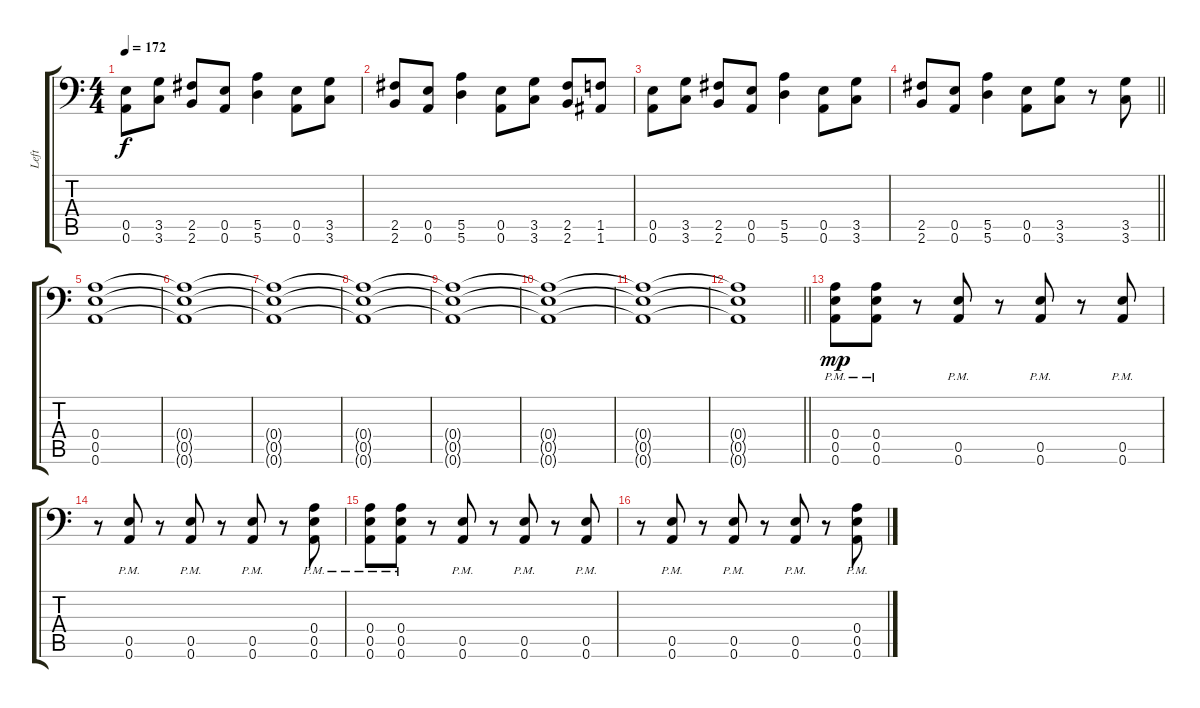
\track ("Left" "Left") {instrument distortionguitar}
\staff {score tabs}
\tuning (B3 Gb3 D3 A2 E2 A1) {hide}
\ts (4 4)
\tempo 172
\clef f4
\ks c
(0.5 0.6).8{dy f} (3.5 3.6).8 (2.5 2.6).8 (0.5 0.6).8 (5.5 5.6).4 (0.5 0.6).8 (3.5 3.6).8 |
(2.5 2.6).8 (0.5 0.6).8 (5.5 5.6).4 (0.5 0.6).8 (3.5 3.6).8 (2.5 2.6).8 (1.5 1.6).8 |
(0.5 0.6).8 (3.5 3.6).8 (2.5 2.6).8 (0.5 0.6).8 (5.5 5.6).4 (0.5 0.6).8 (3.5 3.6).8 |
\barLineRight lightlight
(2.5 2.6).8 (0.5 0.6).8 (5.5 5.6).4 (0.5 0.6).8 (3.5 3.6).8 r.8 (3.5 3.6).8 |
(0.4 0.5 0.6).1 |
(0.4{t} 0.5{t} 0.6{t}).1 |
(0.4{t} 0.5{t} 0.6{t}).1 |
(0.4{t} 0.5{t} 0.6{t}).1 |
(0.4{t} 0.5{t} 0.6{t}).1 |
(0.4{t} 0.5{t} 0.6{t}).1 |
(0.4{t} 0.5{t} 0.6{t}).1 |
\barLineRight lightlight
(0.4{t} 0.5{t} 0.6{t}).1 |
(0.4{pm} 0.5{pm} 0.6{pm}).8{dy mp} (0.4{pm} 0.5{pm} 0.6{pm}).8 r.8 (0.5{pm} 0.6{pm}).8 r.8 (0.5{pm} 0.6{pm}).8 r.8 (0.5{pm} 0.6{pm}).8 |
r.8 (0.5{pm} 0.6{pm}).8 r.8 (0.5{pm} 0.6{pm}).8 r.8 (0.5{pm} 0.6{pm}).8 r.8 (0.4{pm} 0.5{pm} 0.6{pm}).8 |
(0.4{pm} 0.5{pm} 0.6{pm}).8 (0.4{pm} 0.5{pm} 0.6{pm}).8 r.8 (0.5{pm} 0.6{pm}).8 r.8 (0.5{pm} 0.6{pm}).8 r.8 (0.5{pm} 0.6{pm}).8 |
r.8 (0.5{pm} 0.6{pm}).8 r.8 (0.5{pm} 0.6{pm}).8 r.8 (0.5{pm} 0.6{pm}).8 r.8 (0.4{pm} 0.5{pm} 0.6{pm}).8
